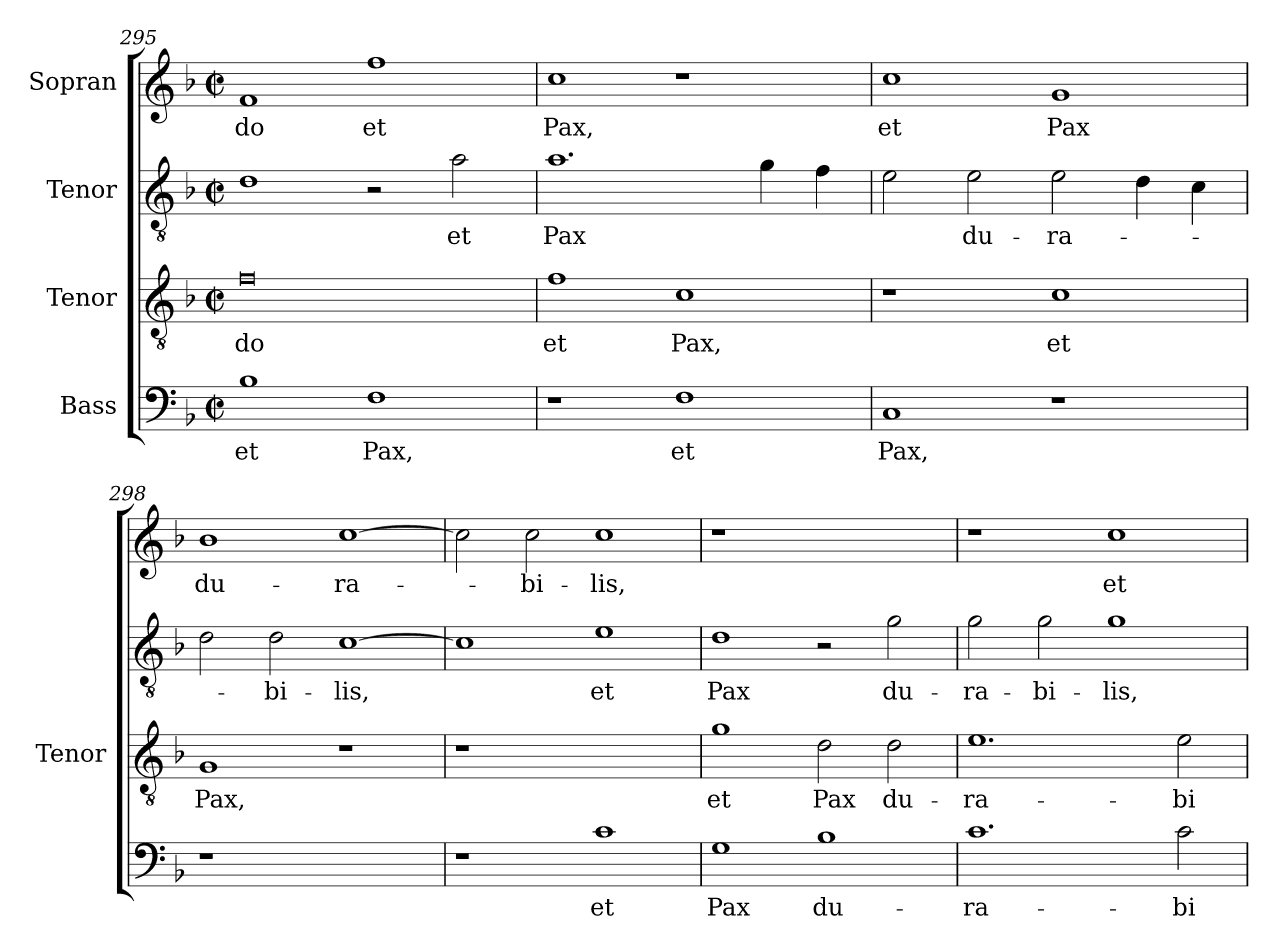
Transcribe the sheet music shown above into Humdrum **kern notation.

**kern	**text	**kern	**text	**kern	**text	**kern	**text
*part4	*part4	*part3	*part3	*part2	*part2	*part1	*part1
*staff4	*staff4	*staff3	*staff3	*staff2	*staff2	*staff1	*staff1
*I"Bass	*	*I"Tenor	*	*I"Tenor	*	*I"Sopran	*
*	*	*I'Tenor	*	*	*	*	*
*clefF4	*	*clefGv2	*	*clefGv2	*	*clefG2	*
*	*	*ITrd7c12	*	*ITrd7c12	*	*	*
*k[b-]	*	*k[b-]	*	*k[b-]	*	*k[b-]	*
*F:	*	*F:	*	*F:	*	*F:	*
*M2/2	*	*M2/2	*	*M2/2	*	*M2/2	*
*met(c|)	*	*met(c|)	*	*met(c|)	*	*met(c|)	*
=295	=295	=295	=295	=295	=295	=295	=295
!	!LO:LY:b:color=#000000	!	!	!	!	!	!
!	!	!	!LO:LY:b:color=#000000	!	!	!	!
!	!	!	!	!	!	!	!LO:LY:b:color=#000000
1B-i	et	0Fi	-do	1Di	.	1fi	-do
!	!LO:LY:b:color=#000000	!	!	!	!	!	!
!	!	!	!	!	!	!	!LO:LY:b:color=#000000
1Fi	Pax,	.	.	2r	.	1ffi	et
!	!	!	!	!	!LO:LY:b:color=#000000	!	!
.	.	.	.	2Ai\	et	.	.
=296	=296	=296	=296	=296	=296	=296	=296
!	!	!	!LO:LY:b:color=#000000	!	!	!	!
!	!	!	!	!	!LO:LY:b:color=#000000	!	!
!	!	!	!	!	!	!	!LO:LY:b:color=#000000
1r	.	1Fi	et	1.Ai	Pax	1cci	Pax,
!	!LO:LY:b:color=#000000	!	!	!	!	!	!
!	!	!	!LO:LY:b:color=#000000	!	!	!	!
1Fi	et	1Ci	Pax,	.	.	1r	.
.	.	.	.	4Gi\	.	.	.
.	.	.	.	4Fi\	.	.	.
=297	=297	=297	=297	=297	=297	=297	=297
!	!LO:LY:b:color=#000000	!	!	!	!	!	!
!	!	!	!	!	!	!	!LO:LY:b:color=#000000
1Ci	Pax,	1r	.	2Ei\	.	1cci	et
!	!	!	!	!	!LO:LY:b:color=#000000	!	!
.	.	.	.	2Ei\	du-	.	.
!	!	!	!LO:LY:b:color=#000000	!	!	!	!
!	!	!	!	!	!LO:LY:b:color=#000000	!	!
!	!	!	!	!	!	!	!LO:LY:b:color=#000000
1r	.	1Ci	et	2Ei\	-ra-	1gi	Pax
.	.	.	.	4Di\	.	.	.
.	.	.	.	4Ci\	.	.	.
!!LO:LB:g=z
=298	=298	=298	=298	=298	=298	=298	=298
!LO:N:vis=1	!	!	!	!	!	!	!
!	!	!	!LO:LY:b:color=#000000	!	!	!	!
!	!	!	!	!	!	!	!LO:LY:b:color=#000000
1r	.	1GGi	Pax,	2Di\	.	1b-i	du-
!	!	!	!	!	!LO:LY:b:color=#000000	!	!
.	.	.	.	2Di\	-bi-	.	.
!	!	!	!	!	!LO:LY:b:color=#000000	!	!
!	!	!	!	!	!	!	!LO:LY:b:color=#000000
1ryy	.	1r	.	[>1Ci	-lis,	[>1cci	-ra-
=299	=299	=299	=299	=299	=299	=299	=299
!	!	!LO:N:vis=1	!	!	!	!	!
1r	.	1r	.	1Ci]	.	2cci\]	.
!	!	!	!	!	!	!	!LO:LY:b:color=#000000
.	.	.	.	.	.	2cci\	-bi-
!	!LO:LY:b:color=#000000	!	!	!	!	!	!
!	!	!	!	!	!LO:LY:b:color=#000000	!	!
!	!	!	!	!	!	!	!LO:LY:b:color=#000000
1ci	et	1ryy	.	1Ei	et	1cci	-lis,
=300	=300	=300	=300	=300	=300	=300	=300
!	!LO:LY:b:color=#000000	!	!	!	!	!	!
!	!	!	!LO:LY:b:color=#000000	!	!	!	!
!	!	!	!	!	!LO:LY:b:color=#000000	!LO:N:vis=1	!
1Gi	Pax	1Gi	et	1Di	Pax	1r	.
!	!LO:LY:b:color=#000000	!	!	!	!	!	!
!	!	!	!LO:LY:b:color=#000000	!	!	!	!
1B-i	du-	2Di\	Pax	2r	.	1ryy	.
!	!	!	!LO:LY:b:color=#000000	!	!	!	!
!	!	!	!	!	!LO:LY:b:color=#000000	!	!
.	.	2Di\	du-	2Gi\	du-	.	.
=301	=301	=301	=301	=301	=301	=301	=301
!	!LO:LY:b:color=#000000	!	!	!	!	!	!
!	!	!	!LO:LY:b:color=#000000	!	!	!	!
!	!	!	!	!	!LO:LY:b:color=#000000	!	!
1.ci	-ra-	1.Ei	-ra-	2Gi\	-ra-	1r	.
!	!	!	!	!	!LO:LY:b:color=#000000	!	!
.	.	.	.	2Gi\	-bi-	.	.
!	!	!	!	!	!LO:LY:b:color=#000000	!	!
!	!	!	!	!	!	!	!LO:LY:b:color=#000000
.	.	.	.	1Gi	-lis,	1cci	et
!	!LO:LY:b:color=#000000	!	!	!	!	!	!
!	!	!	!LO:LY:b:color=#000000	!	!	!	!
2ci\	-bi-	2Ei\	-bi-	.	.	.	.
=	=	=	=	=	=	=	=
*-	*-	*-	*-	*-	*-	*-	*-
